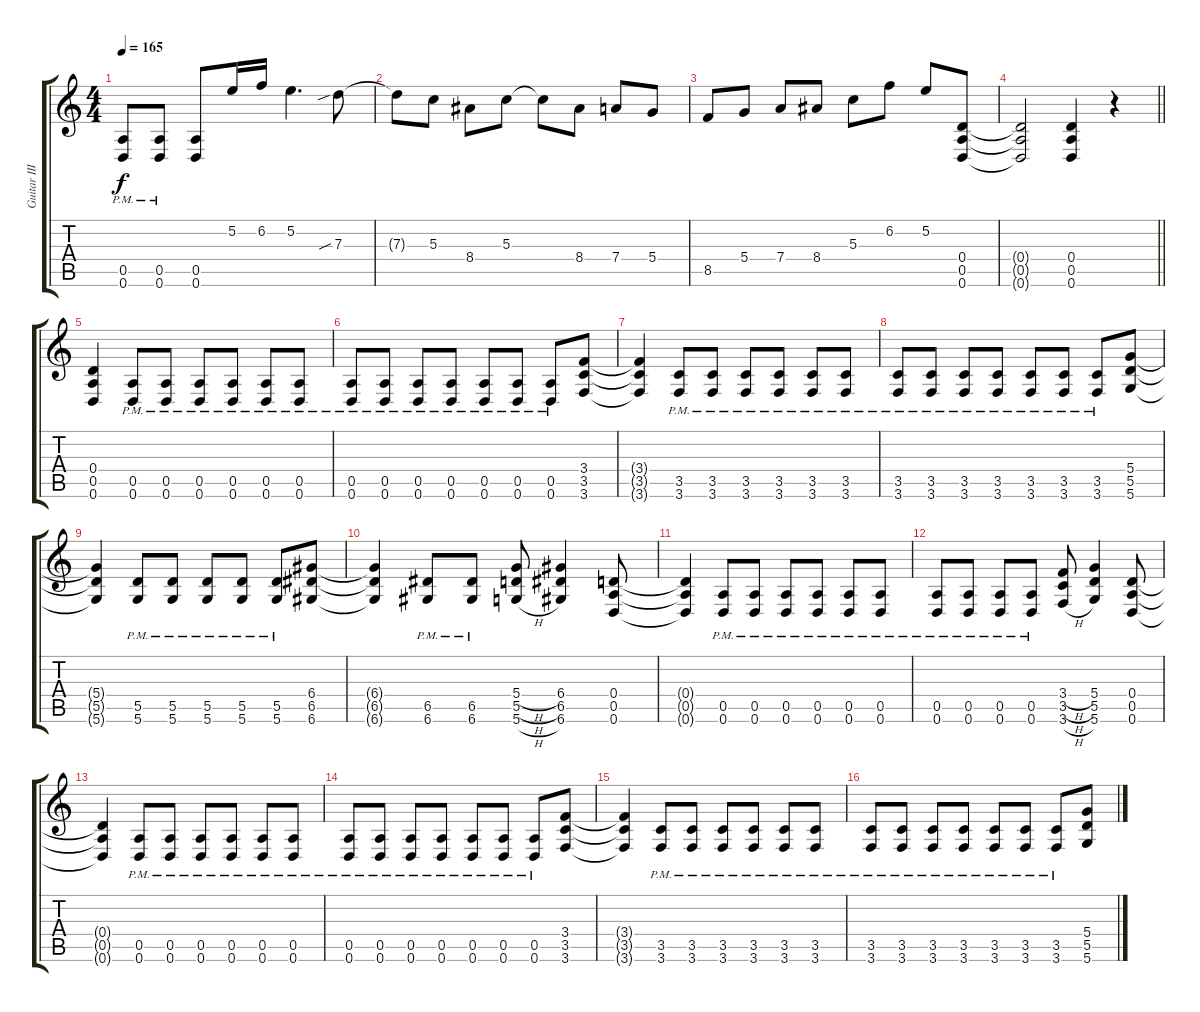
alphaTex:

\track ("Guitar III" "Guitar III") {instrument distortionguitar}
\staff {score tabs}
\tuning (E4 B3 G3 D3 A2 D2) {hide}
\ts (4 4)
\tempo 165
\clef g2
\ks c
(0.5{pm} 0.6{pm}).8{dy f} (0.5{pm} 0.6{pm}).8 (0.5 0.6).8 5.2.16 6.2.16 5.2.4{d} 7.3{sib}.8 |
7.3{t}.8 5.3.8 8.4.8 5.3.8 5.3{t}.8 8.4.8 7.4.8 5.4.8 |
8.5.8 5.4.8 7.4.8 8.4.8 5.3.8 6.2.8 5.2.8 (0.4 0.5 0.6).8 |
\barLineRight lightlight
(0.4{t} 0.5{t} 0.6{t}).2 (0.4 0.5 0.6).4 r.4 |
(0.4 0.5 0.6).4 (0.5{pm} 0.6{pm}).8 (0.5{pm} 0.6{pm}).8 (0.5{pm} 0.6{pm}).8 (0.5{pm} 0.6{pm}).8 (0.5{pm} 0.6{pm}).8 (0.5{pm} 0.6{pm}).8 |
(0.5{pm} 0.6{pm}).8 (0.5{pm} 0.6{pm}).8 (0.5{pm} 0.6{pm}).8 (0.5{pm} 0.6{pm}).8 (0.5{pm} 0.6{pm}).8 (0.5{pm} 0.6{pm}).8 (0.5{pm} 0.6{pm}).8 (3.4 3.5 3.6).8 |
(3.4{t} 3.5{t} 3.6{t}).4 (3.5{pm} 3.6{pm}).8 (3.5{pm} 3.6{pm}).8 (3.5{pm} 3.6{pm}).8 (3.5{pm} 3.6{pm}).8 (3.5{pm} 3.6{pm}).8 (3.5{pm} 3.6{pm}).8 |
(3.5{pm} 3.6{pm}).8 (3.5{pm} 3.6{pm}).8 (3.5{pm} 3.6{pm}).8 (3.5{pm} 3.6{pm}).8 (3.5{pm} 3.6{pm}).8 (3.5{pm} 3.6{pm}).8 (3.5{pm} 3.6{pm}).8 (5.4 5.5 5.6).8 |
(5.4{t} 5.5{t} 5.6{t}).4 (5.5{pm} 5.6{pm}).8 (5.5{pm} 5.6{pm}).8 (5.5{pm} 5.6{pm}).8 (5.5{pm} 5.6{pm}).8 (5.5{pm} 5.6{pm}).8 (6.4 6.5 6.6).8 |
(6.4{t} 6.5{t} 6.6{t}).4 (6.5{pm} 6.6{pm}).8 (6.5{pm} 6.6{pm}).8 (5.4{h} 5.5{h} 5.6{h}).8 (6.4 6.5 6.6).4 (0.4 0.5 0.6).8 |
(0.4{t} 0.5{t} 0.6{t}).4 (0.5{pm} 0.6{pm}).8 (0.5{pm} 0.6{pm}).8 (0.5{pm} 0.6{pm}).8 (0.5{pm} 0.6{pm}).8 (0.5{pm} 0.6{pm}).8 (0.5{pm} 0.6{pm}).8 |
(0.5{pm} 0.6{pm}).8 (0.5{pm} 0.6{pm}).8 (0.5{pm} 0.6{pm}).8 (0.5{pm} 0.6{pm}).8 (3.4{h} 3.5{h} 3.6{h}).8 (5.4 5.5 5.6).4 (0.4 0.5 0.6).8 |
(0.4{t} 0.5{t} 0.6{t}).4 (0.5{pm} 0.6{pm}).8 (0.5{pm} 0.6{pm}).8 (0.5{pm} 0.6{pm}).8 (0.5{pm} 0.6{pm}).8 (0.5{pm} 0.6{pm}).8 (0.5{pm} 0.6{pm}).8 |
(0.5{pm} 0.6{pm}).8 (0.5{pm} 0.6{pm}).8 (0.5{pm} 0.6{pm}).8 (0.5{pm} 0.6{pm}).8 (0.5{pm} 0.6{pm}).8 (0.5{pm} 0.6{pm}).8 (0.5{pm} 0.6{pm}).8 (3.4 3.5 3.6).8 |
(3.4{t} 3.5{t} 3.6{t}).4 (3.5{pm} 3.6{pm}).8 (3.5{pm} 3.6{pm}).8 (3.5{pm} 3.6{pm}).8 (3.5{pm} 3.6{pm}).8 (3.5{pm} 3.6{pm}).8 (3.5{pm} 3.6{pm}).8 |
(3.5{pm} 3.6{pm}).8 (3.5{pm} 3.6{pm}).8 (3.5{pm} 3.6{pm}).8 (3.5{pm} 3.6{pm}).8 (3.5{pm} 3.6{pm}).8 (3.5{pm} 3.6{pm}).8 (3.5{pm} 3.6{pm}).8 (5.4 5.5 5.6).8
